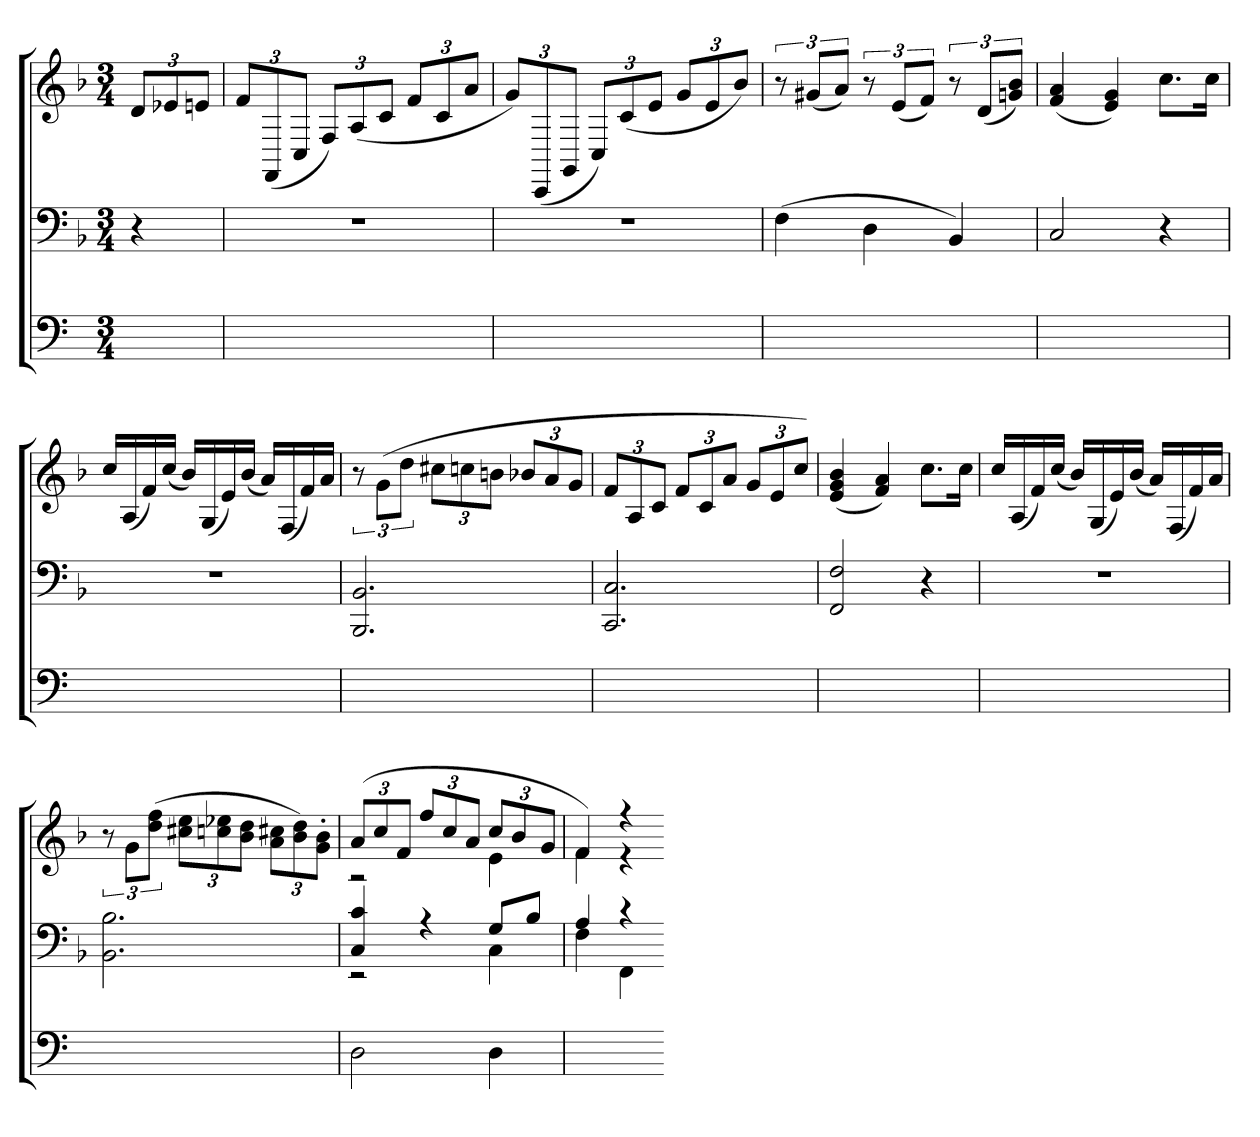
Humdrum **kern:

**kern	**kern	**kern
*part3	*part2	*part1
*staff3	*staff2	*staff1
*	*clefF4	*clefG2
*	*k[b-]	*k[b-]
*M3/4	*M3/4	*M3/4
=	=	=
4ryy	4r	12dL
.	.	12e-X
.	.	12enJ
=	=	=
2.ryy	2.r	12fL
.	.	(12FF
.	.	12CJ
.	.	12FL)
.	.	(12A
.	.	12cJ
.	.	12fL
.	.	12c
.	.	12aJ
=	=	=
2.ryy	2.r	12gL)
.	.	(12CC
.	.	12GGJ
.	.	12CL)
.	.	(12c
.	.	12eJ
.	.	12gL
.	.	12e
.	.	12b-J)
=	=	=
2.ryy	(4F	12r
.	.	(12g#XL
.	.	12aJ)
.	4D	12r
.	.	(12eL
.	.	12fJ)
.	4BB-)	12r
.	.	(12dL
.	.	12gn 12b-J)
=	=	=
2.ryy	2C	(4f 4a
.	.	4e 4g)
.	4r	8.ccL
.	.	16ccJk
=	=	=
2.ryy	2.r	16ccLL
.	.	(16A
.	.	16f)
.	.	(16ccJJ
.	.	16b-LL)
.	.	(16G
.	.	16e)
.	.	(16b-JJ
.	.	16aLL)
.	.	(16F
.	.	16f)
.	.	16aJJ
=	=	=
2.ryy	2.BBB- 2.BB-	12r
.	.	(12gL
.	.	12ddJ
.	.	12cc#XL
.	.	12ccn
.	.	12bnJ
.	.	12b-XL
.	.	12a
.	.	12gJ
=	=	=
2.ryy	2.CC 2.C	12fL
.	.	12A
.	.	12cJ
.	.	12fL
.	.	12c
.	.	12aJ
.	.	12gL
.	.	12e
.	.	12ccJ)
=	=	=
2.ryy	2FF 2F	(4e 4g 4b-
.	.	4f 4a)
.	4r	8.ccL
.	.	16ccJk
=	=	=
2.ryy	2.r	16ccLL
.	.	(16A
.	.	16f)
.	.	(16ccJJ
.	.	16b-LL)
.	.	(16G
.	.	16e)
.	.	(16b-JJ
.	.	16aLL)
.	.	(16F
.	.	16f)
.	.	16aJJ
=	=	=
2.ryy	2.BB- 2.B-	12r
.	.	12gL
.	.	(12dd 12ffJ
.	.	12cc#X 12eeL
.	.	12ccn 12ee-X
.	.	12b- 12ddJ
.	.	12a 12cc#XL
.	.	12b- 12dd)
.	.	12g' 12b-'J
=	=	=
*	*^	*^
2D	4C 4c	2r	(12aL	2r
.	.	.	12cc	.
.	.	.	12fJ	.
.	4r	.	12ffL	.
.	.	.	12cc	.
.	.	.	12aJ	.
4D	8GL	4C	12ccL	4e
.	.	.	12b-	.
.	8B-J	.	.	.
.	.	.	12gJ	.
=	=	=	=	=
2ryy	4A	4F	4f)	4f
.	4r	4FF	4r	4r
*	*v	*v	*	*
*	*	*v	*v
=-	=-	=-
*-	*-	*-
